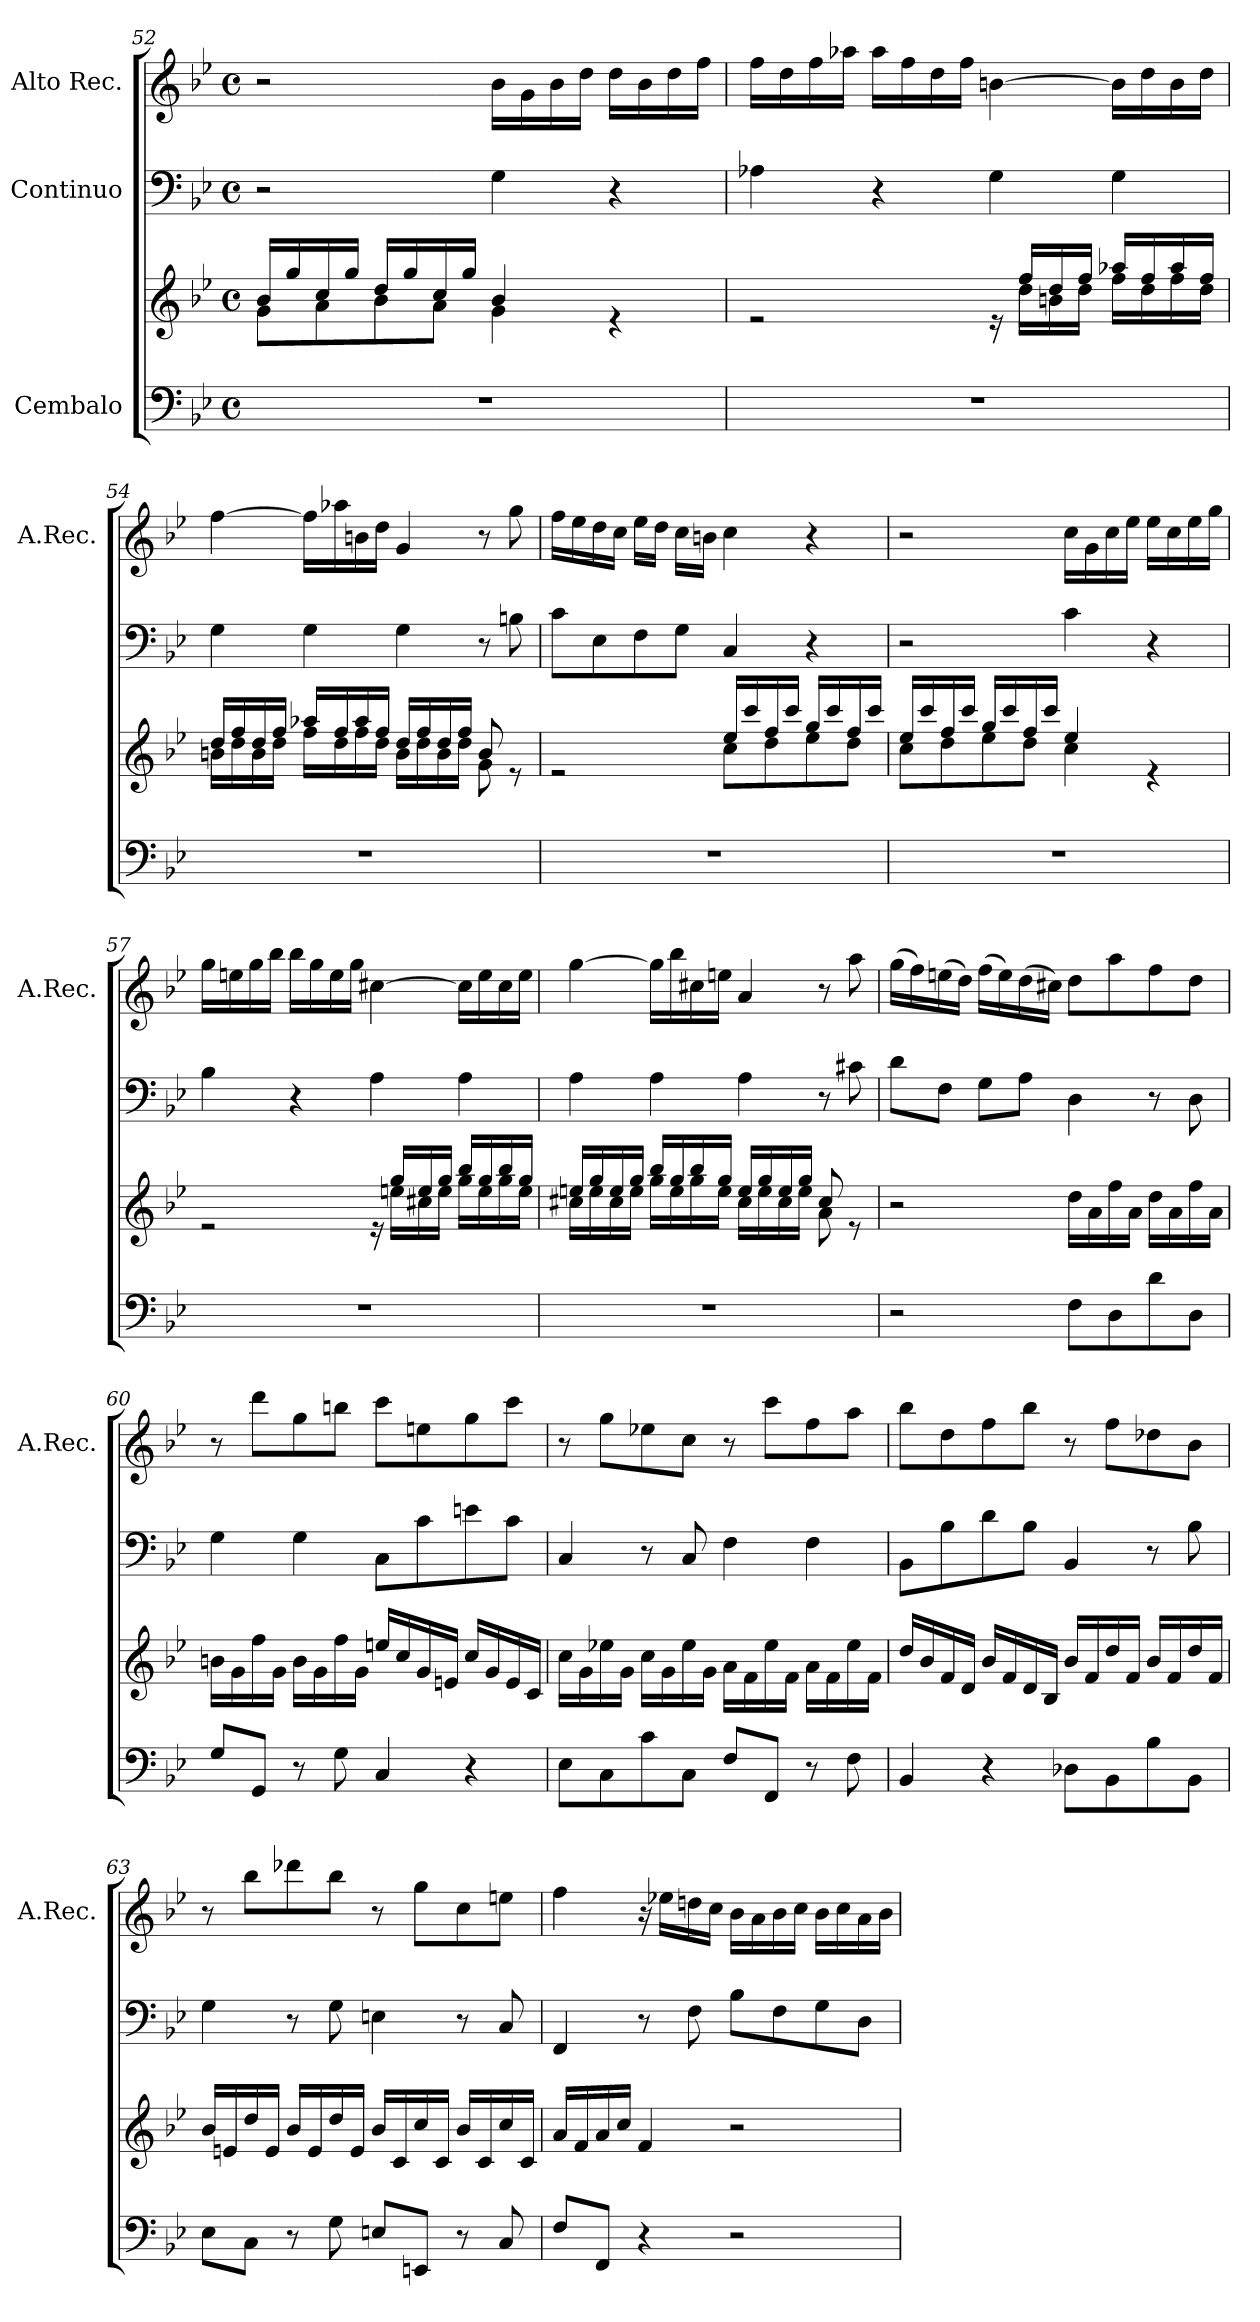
**kern	**kern	**kern	**kern
*part3	*part3	*part2	*part1
*staff4	*staff3	*staff2	*staff1
*I"Cembalo	*	*I"Continuo	*I"Alto Rec.
*	*	*	*I'A.Rec.
*clefF4	*clefG2	*clefF4	*clefG2
*k[b-e-]	*k[b-e-]	*k[b-e-]	*k[b-e-]
*M4/4	*M4/4	*M4/4	*M4/4
*met(c)	*met(c)	*met(c)	*met(c)
=52	=52	=52	=52
*	*^	*	*
1r	16b-/LL	8g\L	2r	2r
.	16gg/	.	.	.
.	16cc/	8a\	.	.
.	16gg/JJ	.	.	.
.	16dd/LL	8b-\	.	.
.	16gg/	.	.	.
.	16cc/	8a\J	.	.
.	16gg/JJ	.	.	.
.	4b-/	4g\	4G\	16b-\LL
.	.	.	.	16g\
.	.	.	.	16b-\
.	.	.	.	16dd\JJ
.	4re	4ryy	4r	16dd\LL
.	.	.	.	16b-\
.	.	.	.	16dd\
.	.	.	.	16ff\JJ
=53	=53	=53	=53	=53
1r	2re	16ryy	4A-X\	16ff\LL
*	*v	*v	*	*
.	.	.	16dd\
.	.	.	16ff\
.	.	.	16aa-X\JJ
.	.	4r	16aa-\LL
.	.	.	16ff\
.	.	.	16dd\
.	.	.	16ff\JJ
.	16re	4G\	[4bn\
*	*^	*	*
.	16ff/LL	16dd\LL	.	.
.	16dd/	16bn\	.	.
.	16ff/JJ	16dd\JJ	.	.
.	16aa-X/LL	16ff\LL	4G\	16b\LL]
.	16ff/	16dd\	.	16dd\
.	16aa-/	16ff\	.	16b\
.	16ff/JJ	16dd\JJ	.	16dd\JJ
!!LO:PB:g=z
=54	=54	=54	=54	=54
1r	16dd/LL	16bn\LL	4G\	[4ff\
.	16ff/	16dd\	.	.
.	16dd/	16b\	.	.
.	16ff/JJ	16dd\JJ	.	.
.	16aa-X/LL	16ff\LL	4G\	16ff\LL]
.	16ff/	16dd\	.	16aa-X\
.	16aa-/	16ff\	.	16bn\
.	16ff/JJ	16dd\JJ	.	16dd\JJ
.	16dd/LL	16b\LL	4G\	4g/
.	16ff/	16dd\	.	.
.	16dd/	16b\	.	.
.	16ff/JJ	16dd\JJ	.	.
.	8b/	8g\	8r	8r
.	8re	8ryy	8Bn\	8gg\
=55	=55	=55	=55	=55
1r	2re	2ryy	8c\L	16ff\LL
.	.	.	.	16ee-\
.	.	.	8E-\	16dd\
.	.	.	.	16cc\JJ
.	.	.	8F\	16ee-\LL
.	.	.	.	16dd\JJ
.	.	.	8G\J	16cc\LL
.	.	.	.	16bn\JJ
.	16ee-/LL	8cc\L	4C/	4cc\
.	16ccc/	.	.	.
.	16ff/	8dd\	.	.
.	16ccc/JJ	.	.	.
.	16gg/LL	8ee-\	4r	4r
.	16ccc/	.	.	.
.	16ff/	8dd\J	.	.
.	16ccc/JJ	.	.	.
=56	=56	=56	=56	=56
1r	16ee-/LL	8cc\L	2r	2r
.	16ccc/	.	.	.
.	16ff/	8dd\	.	.
.	16ccc/JJ	.	.	.
.	16gg/LL	8ee-\	.	.
.	16ccc/	.	.	.
.	16ff/	8dd\J	.	.
.	16ccc/JJ	.	.	.
.	4ee-/	4cc\	4c\	16cc\LL
.	.	.	.	16g\
.	.	.	.	16cc\
.	.	.	.	16ee-\JJ
.	4re	4ryy	4r	16ee-\LL
.	.	.	.	16cc\
.	.	.	.	16ee-\
.	.	.	.	16gg\JJ
!!LO:LB:g=z
=57	=57	=57	=57	=57
1r	2re	16ryy	4B-\	16gg\LL
*	*v	*v	*	*
.	.	.	16een\
.	.	.	16gg\
.	.	.	16bb-\JJ
.	.	4r	16bb-\LL
.	.	.	16gg\
.	.	.	16ee\
.	.	.	16gg\JJ
.	16re	4A\	[4cc#X\
*	*^	*	*
.	16gg/LL	16een\LL	.	.
.	16ee/	16cc#X\	.	.
.	16gg/JJ	16ee\JJ	.	.
.	16bb-/LL	16gg\LL	4A\	16cc#\LL]
.	16gg/	16ee\	.	16ee\
.	16bb-/	16gg\	.	16cc#\
.	16gg/JJ	16ee\JJ	.	16ee\JJ
=58	=58	=58	=58	=58
1r	16een/LL	16cc#X\LL	4A\	[4gg\
.	16gg/	16ee\	.	.
.	16ee/	16cc#\	.	.
.	16gg/JJ	16ee\JJ	.	.
.	16bb-/LL	16gg\LL	4A\	16gg\LL]
.	16gg/	16ee\	.	16bb-\
.	16bb-/	16gg\	.	16cc#X\
.	16gg/JJ	16ee\JJ	.	16een\JJ
.	16ee/LL	16cc#\LL	4A\	4a/
.	16gg/	16ee\	.	.
.	16ee/	16cc#\	.	.
.	16gg/JJ	16ee\JJ	.	.
.	8cc#/	8a\	8r	8r
.	8re	8ryy	8c#X\	8aa\
*	*v	*v	*	*
=59	=59	=59	=59
2r	2r	8d\L	(>16gg\LL
.	.	.	16ff\)
.	.	8F\J	(>16een\
.	.	.	16dd\JJ)
.	.	8G\L	(>16ff\LL
.	.	.	16ee\)
.	.	8A\J	(>16dd\
.	.	.	16cc#X\JJ)
8F\L	16dd\LL	4D\	8dd\L
.	16a\	.	.
8D\	16ff\	.	8aa\
.	16a\JJ	.	.
8d\	16dd\LL	8r	8ff\
.	16a\	.	.
8D\J	16ff\	8D\	8dd\J
.	16a\JJ	.	.
!!LO:LB:g=z
=60	=60	=60	=60
8G/L	16bn\LL	4G\	8r
.	16g\	.	.
8GG/J	16ff\	.	8ddd\L
.	16g\JJ	.	.
8r	16b\LL	4G\	8gg\
.	16g\	.	.
8G\	16ff\	.	8bbn\J
.	16g\JJ	.	.
4C/	16een/LL	8C\L	8ccc\L
.	16cc/	.	.
.	16g/	8c\	8een\
.	16en/JJ	.	.
4r	16cc/LL	8en\	8gg\
.	16g/	.	.
.	16e/	8c\J	8ccc\J
.	16c/JJ	.	.
=61	=61	=61	=61
8E-\L	16cc\LL	4C/	8r
.	16g\	.	.
8C\	16ee-X\	.	8gg\L
.	16g\JJ	.	.
8c\	16cc\LL	8r	8ee-X\
.	16g\	.	.
8C\J	16ee-\	8C/	8cc\J
.	16g\JJ	.	.
8F/L	16a\LL	4F\	8r
.	16f\	.	.
8FF/J	16ee-\	.	8ccc\L
.	16f\JJ	.	.
8r	16a\LL	4F\	8ff\
.	16f\	.	.
8F\	16ee-\	.	8aa\J
.	16f\JJ	.	.
=62	=62	=62	=62
4BB-/	16dd/LL	8BB-\L	8bb-\L
.	16b-/	.	.
.	16f/	8B-\	8dd\
.	16d/JJ	.	.
4r	16b-/LL	8d\	8ff\
.	16f/	.	.
.	16d/	8B-\J	8bb-\J
.	16B-/JJ	.	.
8D-X\L	16b-/LL	4BB-/	8r
.	16f/	.	.
8BB-\	16dd/	.	8ff\L
.	16f/JJ	.	.
8B-\	16b-/LL	8r	8dd-X\
.	16f/	.	.
8BB-\J	16dd/	8B-\	8b-\J
.	16f/JJ	.	.
=63	=63	=63	=63
8E-\L	16b-/LL	4G\	8r
.	16en/	.	.
8C\J	16dd/	.	8bb-\L
.	16e/JJ	.	.
8r	16b-/LL	8r	8ddd-X\
.	16e/	.	.
8G\	16dd/	8G\	8bb-\J
.	16e/JJ	.	.
8En/L	16b-/LL	4En\	8r
.	16c/	.	.
8EEn/J	16cc/	.	8gg\L
.	16c/JJ	.	.
8r	16b-/LL	8r	8cc\
.	16c/	.	.
8C/	16cc/	8C/	8een\J
.	16c/JJ	.	.
!!LO:LB:g=z
=64	=64	=64	=64
8F/L	16a/LL	4FF/	4ff\
.	16f/	.	.
8FF/J	16a/	.	.
.	16cc/JJ	.	.
4r	4f/	8r	16r
.	.	.	16ee-X\LL
.	.	8F\	16ddn\
.	.	.	16cc\JJ
2r	2r	8B-\L	16b-\LL
.	.	.	16a\
.	.	8F\	16b-\
.	.	.	16cc\JJ
.	.	8G\	16b-\LL
.	.	.	16cc\
.	.	8D\J	16a\
.	.	.	16b-\JJ
=	=	=	=
*-	*-	*-	*-
